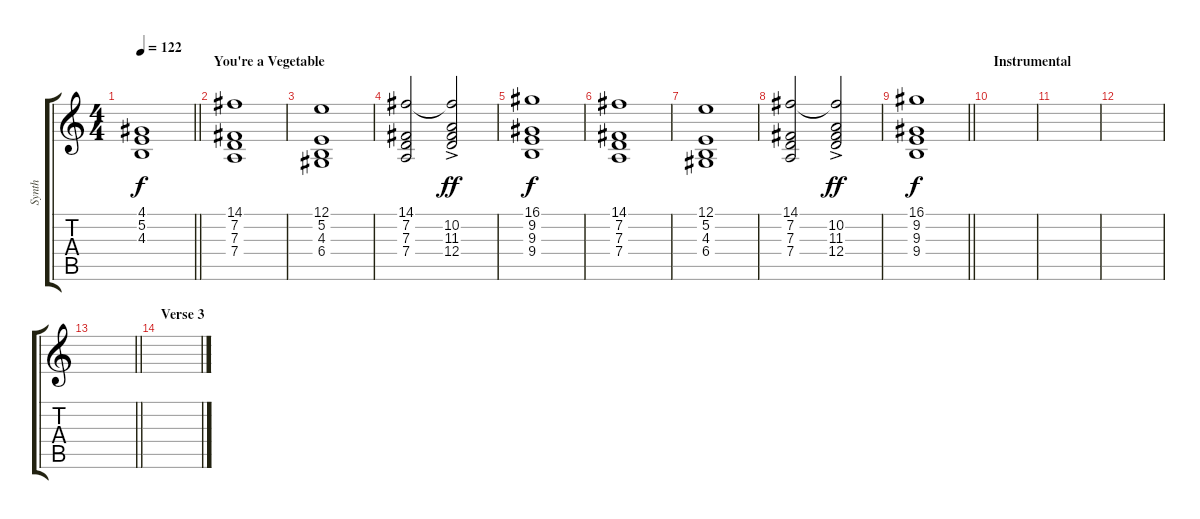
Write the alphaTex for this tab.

\track ("Synth" "Synth") {instrument pad1newage}
\staff {score tabs}
\tuning (E4 B3 G3 D3 A2 E2) {hide}
\ts (4 4)
\tempo 122
\clef g2
\barLineRight lightlight
\ks c
(4.1 5.2 4.3).1{dy f} |
\section ("" "You're a Vegetable")
(14.1 7.2 7.3 7.4).1 |
(12.1 5.2 4.3 6.4).1 |
(14.1 7.2 7.3 7.4).2 (14.1{t} 10.2{ac} 11.3{ac} 12.4).2{dy ff} |
(16.1 9.2 9.3 9.4).1{dy f} |
(14.1 7.2 7.3 7.4).1 |
(12.1 5.2 4.3 6.4).1 |
(14.1 7.2 7.3 7.4).2 (14.1{t} 10.2{ac} 11.3{ac} 12.4).2{dy ff} |
\barLineRight lightlight
(16.1 9.2 9.3 9.4).1{dy f} |
\section ("" "Instrumental")
|
|
|
\barLineRight lightlight
|
\section ("" "Verse 3")
